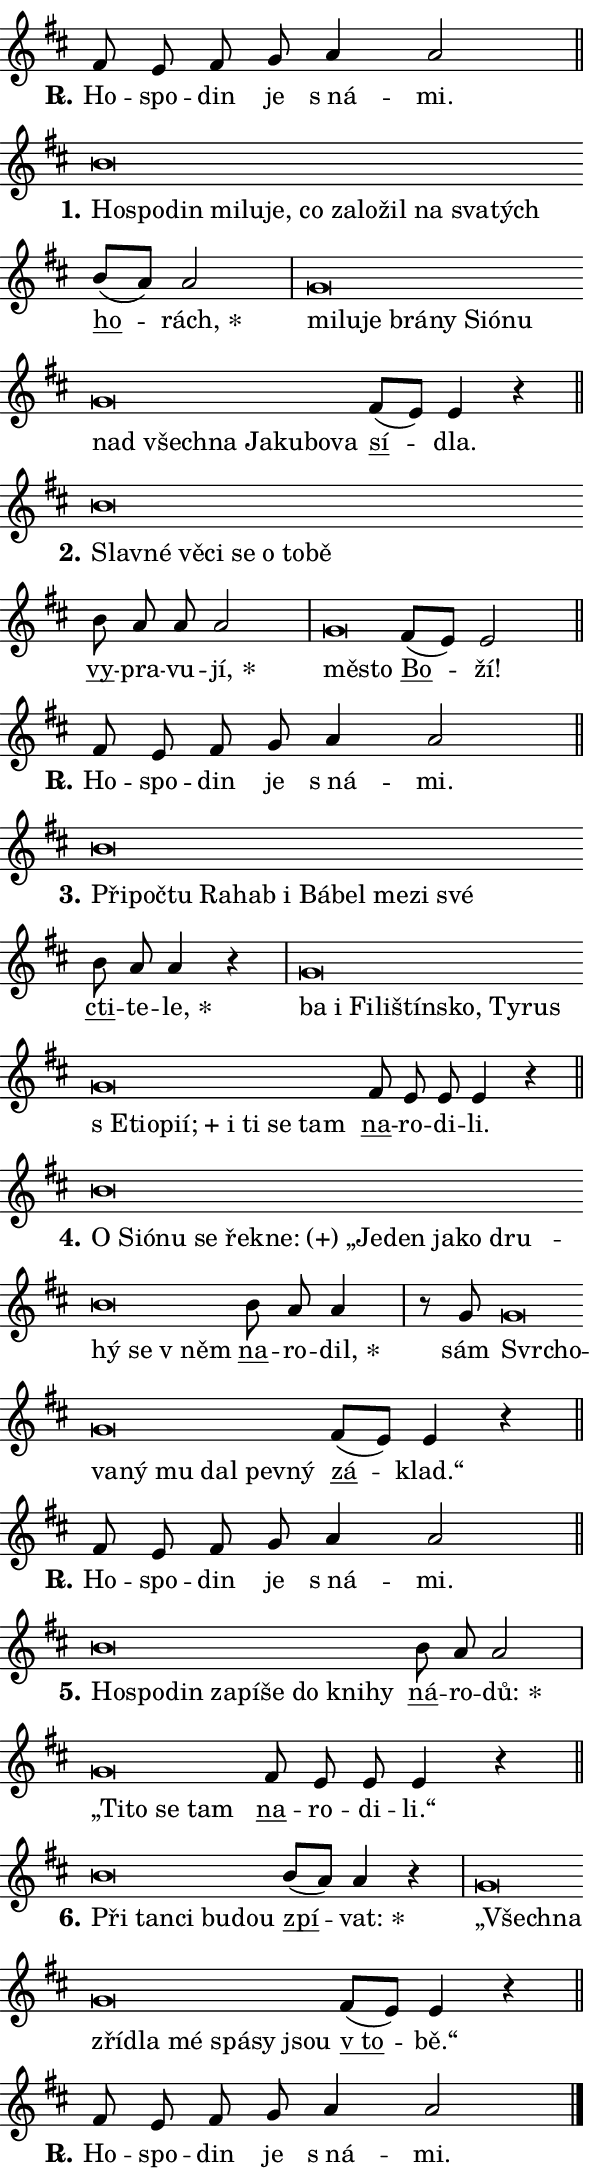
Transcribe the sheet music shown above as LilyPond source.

\version "2.24.0"
\header { tagline = "" }
\paper {
  indent = 0\cm
  top-margin = 0\cm
  right-margin = 0.13\cm % to fit lyric hyphens
  bottom-margin = 0\cm
  left-margin = 0\cm
  paper-width = 10\cm
  page-breaking = #ly:one-page-breaking
  system-system-spacing.basic-distance = #11
  score-system-spacing.basic-distance = #11
  ragged-last = ##f
}


%% Author: Thomas Morley
%% https://lists.gnu.org/archive/html/lilypond-user/2020-05/msg00002.html
#(define (line-position grob)
"Returns position of @var[grob} in current system:
   @code{'start}, if at first time-step
   @code{'end}, if at last time-step
   @code{'middle} otherwise
"
  (let* ((col (ly:item-get-column grob))
         (ln (ly:grob-object col 'left-neighbor))
         (rn (ly:grob-object col 'right-neighbor))
         (col-to-check-left (if (ly:grob? ln) ln col))
         (col-to-check-right (if (ly:grob? rn) rn col))
         (break-dir-left
           (and
             (ly:grob-property col-to-check-left 'non-musical #f)
             (ly:item-break-dir col-to-check-left)))
         (break-dir-right
           (and
             (ly:grob-property col-to-check-right 'non-musical #f)
             (ly:item-break-dir col-to-check-right))))
        (cond ((eqv? 1 break-dir-left) 'start)
              ((eqv? -1 break-dir-right) 'end)
              (else 'middle))))

#(define (tranparent-at-line-position vctor)
  (lambda (grob)
  "Relying on @code{line-position} select the relevant enry from @var{vctor}.
Used to determine transparency,"
    (case (line-position grob)
      ((end) (not (vector-ref vctor 0)))
      ((middle) (not (vector-ref vctor 1)))
      ((start) (not (vector-ref vctor 2))))))

noteHeadBreakVisibility =
#(define-music-function (break-visibility)(vector?)
"Makes @code{NoteHead}s transparent relying on @var{break-visibility}"
#{
  \override NoteHead.transparent =
    #(tranparent-at-line-position break-visibility)
#})

#(define delete-ledgers-for-transparent-note-heads
  (lambda (grob)
    "Reads whether a @code{NoteHead} is transparent.
If so this @code{NoteHead} is removed from @code{'note-heads} from
@var{grob}, which is supposed to be @code{LedgerLineSpanner}.
As a result ledgers are not printed for this @code{NoteHead}"
    (let* ((nhds-array (ly:grob-object grob 'note-heads))
           (nhds-list
             (if (ly:grob-array? nhds-array)
                 (ly:grob-array->list nhds-array)
                 '()))
           ;; Relies on the transparent-property being done before
           ;; Staff.LedgerLineSpanner.after-line-breaking is executed.
           ;; This is fragile ...
           (to-keep
             (remove
               (lambda (nhd)
                 (ly:grob-property nhd 'transparent #f))
               nhds-list)))
      ;; TODO find a better method to iterate over grob-arrays, similiar
      ;; to filter/remove etc for lists
      ;; For now rebuilt from scratch
      (set! (ly:grob-object grob 'note-heads)  '())
      (for-each
        (lambda (nhd)
          (ly:pointer-group-interface::add-grob grob 'note-heads nhd))
        to-keep))))

squashNotes = {
  \override NoteHead.X-extent = #'(-0.2 . 0.2)
  \override NoteHead.Y-extent = #'(-0.75 . 0)
  \override NoteHead.stencil =
    #(lambda (grob)
       (let ((pos (ly:grob-property grob 'staff-position)))
         (begin
           (if (< pos -7) (display "ERROR: Lower brevis then expected\n") (display ""))
           (if (<= pos -6) ly:text-interface::print ly:note-head::print))))
}
unSquashNotes = {
  \revert NoteHead.X-extent
  \revert NoteHead.Y-extent
  \revert NoteHead.stencil
}

hideNotes = \noteHeadBreakVisibility #begin-of-line-visible
unHideNotes = \noteHeadBreakVisibility #all-visible

% work-around for resetting accidentals
% https://lilypond.org/doc/v2.23/Documentation/notation/displaying-rhythms#unmetered-music
cadenzaMeasure = {
  \cadenzaOff
  \partial 1024 s1024
  \cadenzaOn
}

#(define-markup-command (accent layout props text) (markup?)
  "Underline accented syllable"
  (interpret-markup layout props
    #{\markup \override #'(offset . 4.3) \underline { #text }#}))

responsum = \markup \concat {
  "R" \hspace #-1.05 \path #0.1 #'((moveto 0 0.07) (lineto 0.9 0.8)) \hspace #0.05 "."
}

spaceSize = #0.6828661417322834 % exact space size for TeX Gyre Schola

\layout {
  \context {
    \Staff
    \remove "Time_signature_engraver"
    \override LedgerLineSpanner.after-line-breaking = #delete-ledgers-for-transparent-note-heads
  }
  \context {
    \Lyrics {
      \override LyricSpace.minimum-distance = \spaceSize
      \override LyricText.font-name = #"TeX Gyre Schola"
      \override LyricText.font-size = 1
      \override StanzaNumber.font-name = #"TeX Gyre Schola Bold"
      \override StanzaNumber.font-size = 1
    }
  }
  \context {
    \Score 
    \override NoteHead.text =
      #(lambda (grob) 
        (let ((pos (ly:grob-property grob 'staff-position)))
          #{\markup {
            \combine
              \halign #-0.55 \raise #(if (= pos -6) 0 0.5) \override #'(thickness . 2) \draw-line #'(3.2 . 0)
              \musicglyph "noteheads.sM1"
          }#}))
  }
}

% magnetic-lyrics.ily
%
%   written by
%     Jean Abou Samra <jean@abou-samra.fr>
%     Werner Lemberg <wl@gnu.org>
%
%   adapted by
%     Jiri Hon <jiri.hon@gmail.com>
%
% Version 2022-Apr-15

% https://www.mail-archive.com/lilypond-user@gnu.org/msg149350.html

#(define (Left_hyphen_pointer_engraver context)
   "Collect syllable-hyphen-syllable occurrences in lyrics and store
them in properties.  This engraver only looks to the left.  For
example, if the lyrics input is @code{foo -- bar}, it does the
following.

@itemize @bullet
@item
Set the @code{text} property of the @code{LyricHyphen} grob between
@q{foo} and @q{bar} to @code{foo}.

@item
Set the @code{left-hyphen} property of the @code{LyricText} grob with
text @q{foo} to the @code{LyricHyphen} grob between @q{foo} and
@q{bar}.
@end itemize

Use this auxiliary engraver in combination with the
@code{lyric-@/text::@/apply-@/magnetic-@/offset!} hook."
   (let ((hyphen #f)
         (text #f))
     (make-engraver
      (acknowledgers
       ((lyric-syllable-interface engraver grob source-engraver)
        (set! text grob)))
      (end-acknowledgers
       ((lyric-hyphen-interface engraver grob source-engraver)
        ;(when (not (grob::has-interface grob 'lyric-space-interface))
          (set! hyphen grob)));)
      ((stop-translation-timestep engraver)
       (when (and text hyphen)
         (ly:grob-set-object! text 'left-hyphen hyphen))
       (set! text #f)
       (set! hyphen #f)))))

#(define (lyric-text::apply-magnetic-offset! grob)
   "If the space between two syllables is less than the value in
property @code{LyricText@/.details@/.squash-threshold}, move the right
syllable to the left so that it gets concatenated with the left
syllable.

Use this function as a hook for
@code{LyricText@/.after-@/line-@/breaking} if the
@code{Left_@/hyphen_@/pointer_@/engraver} is active."
   (let ((hyphen (ly:grob-object grob 'left-hyphen #f)))
     (when hyphen
       (let ((left-text (ly:spanner-bound hyphen LEFT)))
         (when (grob::has-interface left-text 'lyric-syllable-interface)
           (let* ((common (ly:grob-common-refpoint grob left-text X))
                  (this-x-ext (ly:grob-extent grob common X))
                  (left-x-ext
                   (begin
                     ;; Trigger magnetism for left-text.
                     (ly:grob-property left-text 'after-line-breaking)
                     (ly:grob-extent left-text common X)))
                  ;; `delta` is the gap width between two syllables.
                  (delta (- (interval-start this-x-ext)
                            (interval-end left-x-ext)))
                  (details (ly:grob-property grob 'details))
                  (threshold (assoc-get 'squash-threshold details 0.2)))
             (when (< delta threshold)
               (let* (;; We have to manipulate the input text so that
                      ;; ligatures crossing syllable boundaries are not
                      ;; disabled.  For languages based on the Latin
                      ;; script this is essentially a beautification.
                      ;; However, for non-Western scripts it can be a
                      ;; necessity.
                      (lt (ly:grob-property left-text 'text))
                      (rt (ly:grob-property grob 'text))
                      (is-space (grob::has-interface hyphen 'lyric-space-interface))
                      (space (if is-space " " ""))
                      (extra-delta (if is-space spaceSize 0))
                      ;; Append new syllable.
                      (ltrt-space (if (and (string? lt) (string? rt))
                                (string-append lt space rt)
                                (make-concat-markup (list lt space rt))))
                      ;; Right-align `ltrt` to the right side.
                      (ltrt-space-markup (grob-interpret-markup
                               grob
                               (make-translate-markup
                                (cons (interval-length this-x-ext) 0)
                                (make-right-align-markup ltrt-space)))))
                 (begin
                   ;; Don't print `left-text`.
                   (ly:grob-set-property! left-text 'stencil #f)
                   ;; Set text and stencil (which holds all collected
                   ;; syllables so far) and shift it to the left.
                   (ly:grob-set-property! grob 'text ltrt-space)
                   (ly:grob-set-property! grob 'stencil ltrt-space-markup)
                   (ly:grob-translate-axis! grob (- (- delta extra-delta)) X))))))))))


#(define (lyric-hyphen::displace-bounds-first grob)
   ;; Make very sure this callback isn't triggered too early.
   (let ((left (ly:spanner-bound grob LEFT))
         (right (ly:spanner-bound grob RIGHT)))
     (ly:grob-property left 'after-line-breaking)
     (ly:grob-property right 'after-line-breaking)
     (ly:lyric-hyphen::print grob)))

squashThreshold = #0.4

\layout {
  \context {
    \Lyrics
    \consists #Left_hyphen_pointer_engraver
    \override LyricText.after-line-breaking =
      #lyric-text::apply-magnetic-offset!
    \override LyricHyphen.stencil = #lyric-hyphen::displace-bounds-first
    \override LyricText.details.squash-threshold = \squashThreshold
    \override LyricHyphen.minimum-distance = 0
    \override LyricHyphen.minimum-length = \squashThreshold
  }
}

squashText = \override LyricText.details.squash-threshold = 9999
unSquashText = \override LyricText.details.squash-threshold = \squashThreshold

leftText = \override LyricText.self-alignment-X = #LEFT
unLeftText = \revert LyricText.self-alignment-X

starOffset = #(lambda (grob) 
                (let ((x_offset (ly:self-alignment-interface::aligned-on-x-parent grob)))
                  (if (= x_offset 0) 0 (+ x_offset 1.2))))

star = #(define-music-function (syllable)(string?)
"Append star separator at the end of a syllable"
#{
  \once \override LyricText.X-offset = #starOffset
  \lyricmode { \markup {
    #syllable
    \override #'((font-name . "TeX Gyre Schola Bold")) \hspace #0.2 \lower #0.65 \larger "*"
  } }
#})

starAccent = #(define-music-function (syllable)(string?)
"Append star separator at the end of a syllable and make accent"
#{
  \once \override LyricText.X-offset = #starOffset
  \lyricmode { \markup {
    \accent #syllable
    \override #'((font-name . "TeX Gyre Schola Bold")) \hspace #0.2 \lower #0.65 \larger "*"
  } }
#})

breath = #(define-music-function (syllable)(string?)
"Append breathing indicator at the end of a syllable"
#{
  \lyricmode { \markup { #syllable "+" } }
#})

optionalBreath = #(define-music-function (syllable)(string?)
"Append optional breathing indicator at the end of a syllable"
#{
  \lyricmode { \markup { #syllable "(+)" } }
#})


\score {
    <<
        \new Voice = "melody" { \cadenzaOn \key d \major \relative { fis'8 e fis g a4 a2 \cadenzaMeasure \bar "||" \break } }
        \new Lyrics \lyricsto "melody" { \lyricmode { \set stanza = \responsum
Ho -- spo -- din je "s ná" -- mi. } }
    >>
    \layout {}
}

\score {
    <<
        \new Voice = "melody" { \cadenzaOn \key d \major \relative { \squashNotes b'\breve*1/16 \hideNotes \breve*1/16 \bar "" \breve*1/16 \bar "" \breve*1/16 \bar "" \breve*1/16 \bar "" \breve*1/16 \bar "" \breve*1/16 \bar "" \breve*1/16 \bar "" \breve*1/16 \bar "" \breve*1/16 \bar "" \breve*1/16 \bar "" \breve*1/16 \breve*1/16 \bar "" \unHideNotes \unSquashNotes \bar "" b8[( a)] a2 \cadenzaMeasure \bar "|" \squashNotes g\breve*1/16 \hideNotes \breve*1/16 \bar "" \breve*1/16 \bar "" \breve*1/16 \bar "" \breve*1/16 \bar "" \breve*1/16 \bar "" \breve*1/16 \bar "" \breve*1/16 \bar "" \breve*1/16 \bar "" \breve*1/16 \bar "" \breve*1/16 \bar "" \breve*1/16 \bar "" \breve*1/16 \bar "" \breve*1/16 \breve*1/16 \bar "" \unHideNotes \unSquashNotes \bar "" fis8[( e)] e4 r \cadenzaMeasure \bar "||" \break } }
        \new Lyrics \lyricsto "melody" { \lyricmode { \set stanza = "1."
\leftText Ho -- \squashText spo -- din mi -- lu -- je, co za -- lo -- žil na sva -- tých \unLeftText \unSquashText \markup \accent ho -- \star rách, \leftText mi -- \squashText lu -- je brá -- ny Si -- ó -- nu nad všech -- na Ja -- ku -- bo -- va \unLeftText \unSquashText \markup \accent sí -- dla. } }
    >>
    \layout {}
}

\score {
    <<
        \new Voice = "melody" { \cadenzaOn \key d \major \relative { \squashNotes b'\breve*1/16 \hideNotes \breve*1/16 \bar "" \breve*1/16 \bar "" \breve*1/16 \bar "" \breve*1/16 \bar "" \breve*1/16 \bar "" \breve*1/16 \breve*1/16 \bar "" \unHideNotes \unSquashNotes \bar "" b8 a a a2 \cadenzaMeasure \bar "|" \squashNotes g\breve*1/16 \hideNotes \breve*1/16 \bar "" \unHideNotes \unSquashNotes \bar "" fis8[( e)] e2 \cadenzaMeasure \bar "||" \break } }
        \new Lyrics \lyricsto "melody" { \lyricmode { \set stanza = "2."
\leftText Slav -- \squashText né vě -- ci se o to -- bě \unLeftText \unSquashText \markup \accent vy -- pra -- vu -- \star jí, \leftText mě -- \squashText sto \unLeftText \unSquashText \markup \accent Bo -- ží! } }
    >>
    \layout {}
}

\score {
    <<
        \new Voice = "melody" { \cadenzaOn \key d \major \relative { fis'8 e fis g a4 a2 \cadenzaMeasure \bar "||" \break } }
        \new Lyrics \lyricsto "melody" { \lyricmode { \set stanza = \responsum
Ho -- spo -- din je "s ná" -- mi. } }
    >>
    \layout {}
}

\score {
    <<
        \new Voice = "melody" { \cadenzaOn \key d \major \relative { \squashNotes b'\breve*1/16 \hideNotes \breve*1/16 \bar "" \breve*1/16 \bar "" \breve*1/16 \bar "" \breve*1/16 \bar "" \breve*1/16 \bar "" \breve*1/16 \bar "" \breve*1/16 \bar "" \breve*1/16 \bar "" \breve*1/16 \breve*1/16 \bar "" \unHideNotes \unSquashNotes \bar "" b8 a a4 r \cadenzaMeasure \bar "|" \squashNotes g\breve*1/16 \hideNotes \breve*1/16 \bar "" \breve*1/16 \bar "" \breve*1/16 \bar "" \breve*1/16 \bar "" \breve*1/16 \bar "" \breve*1/16 \bar "" \breve*1/16 \bar "" \breve*1/16 \bar "" \breve*1/16 \bar "" \breve*1/16 \bar "" \breve*1/16 \bar "" \breve*1/16 \bar "" \breve*1/16 \breve*1/16 \bar "" \unHideNotes \unSquashNotes \bar "" fis8 e e e4 r \cadenzaMeasure \bar "||" \break } }
        \new Lyrics \lyricsto "melody" { \lyricmode { \set stanza = "3."
\leftText Při -- \squashText poč -- tu Ra -- hab i Bá -- bel me -- zi své \unLeftText \unSquashText \markup \accent cti -- te -- \star le, \leftText ba \squashText i Fi -- li -- štín -- sko, Ty -- rus "s E" -- tio -- \breath "pií;" i ti se tam \unLeftText \unSquashText \markup \accent na -- ro -- di -- li. } }
    >>
    \layout {}
}

\score {
    <<
        \new Voice = "melody" { \cadenzaOn \key d \major \relative { \squashNotes b'\breve*1/16 \hideNotes \breve*1/16 \bar "" \breve*1/16 \bar "" \breve*1/16 \bar "" \breve*1/16 \bar "" \breve*1/16 \bar "" \breve*1/16 \bar "" \breve*1/16 \bar "" \breve*1/16 \bar "" \breve*1/16 \bar "" \breve*1/16 \bar "" \breve*1/16 \bar "" \breve*1/16 \bar "" \breve*1/16 \breve*1/16 \bar "" \unHideNotes \unSquashNotes \bar "" b8 a a4 \cadenzaMeasure \bar "|" r8 g8 \squashNotes g\breve*1/16 \hideNotes \breve*1/16 \bar "" \breve*1/16 \bar "" \breve*1/16 \bar "" \breve*1/16 \bar "" \breve*1/16 \bar "" \breve*1/16 \breve*1/16 \bar "" \unHideNotes \unSquashNotes \bar "" fis8[( e)] e4 r \cadenzaMeasure \bar "||" \break } }
        \new Lyrics \lyricsto "melody" { \lyricmode { \set stanza = "4."
\leftText O \squashText Si -- ó -- nu se řek -- \optionalBreath ne: „Je -- den ja -- ko dru -- hý se "v něm" \unLeftText \unSquashText \markup \accent na -- ro -- \star dil, sám \leftText Svr -- \squashText cho -- va -- ný mu dal pev -- ný \unLeftText \unSquashText \markup \accent zá -- klad.“ } }
    >>
    \layout {}
}

\score {
    <<
        \new Voice = "melody" { \cadenzaOn \key d \major \relative { fis'8 e fis g a4 a2 \cadenzaMeasure \bar "||" \break } }
        \new Lyrics \lyricsto "melody" { \lyricmode { \set stanza = \responsum
Ho -- spo -- din je "s ná" -- mi. } }
    >>
    \layout {}
}

\score {
    <<
        \new Voice = "melody" { \cadenzaOn \key d \major \relative { \squashNotes b'\breve*1/16 \hideNotes \breve*1/16 \bar "" \breve*1/16 \bar "" \breve*1/16 \bar "" \breve*1/16 \bar "" \breve*1/16 \bar "" \breve*1/16 \bar "" \breve*1/16 \breve*1/16 \bar "" \unHideNotes \unSquashNotes \bar "" b8 a a2 \cadenzaMeasure \bar "|" \squashNotes g\breve*1/16 \hideNotes \breve*1/16 \bar "" \breve*1/16 \breve*1/16 \bar "" \unHideNotes \unSquashNotes \bar "" fis8 e e e4 r \cadenzaMeasure \bar "||" \break } }
        \new Lyrics \lyricsto "melody" { \lyricmode { \set stanza = "5."
\leftText Ho -- \squashText spo -- din za -- pí -- še do kni -- hy \unLeftText \unSquashText \markup \accent ná -- ro -- \star dů: \leftText „Ti -- \squashText to se tam \unLeftText \unSquashText \markup \accent na -- ro -- di -- li.“ } }
    >>
    \layout {}
}

\score {
    <<
        \new Voice = "melody" { \cadenzaOn \key d \major \relative { \squashNotes b'\breve*1/16 \hideNotes \breve*1/16 \bar "" \breve*1/16 \bar "" \breve*1/16 \breve*1/16 \bar "" \unHideNotes \unSquashNotes \bar "" b8[( a)] a4 r \cadenzaMeasure \bar "|" \squashNotes g\breve*1/16 \hideNotes \breve*1/16 \bar "" \breve*1/16 \bar "" \breve*1/16 \bar "" \breve*1/16 \bar "" \breve*1/16 \bar "" \breve*1/16 \breve*1/16 \bar "" \unHideNotes \unSquashNotes \bar "" fis8[( e)] e4 r \cadenzaMeasure \bar "||" \break } }
        \new Lyrics \lyricsto "melody" { \lyricmode { \set stanza = "6."
\leftText Při \squashText tan -- ci bu -- dou \unLeftText \unSquashText \markup \accent zpí -- \star vat: \leftText „Všech -- \squashText na zří -- dla mé spá -- sy jsou \unLeftText \unSquashText \markup \accent "v to" -- bě.“ } }
    >>
    \layout {}
}

\score {
    <<
        \new Voice = "melody" { \cadenzaOn \key d \major \relative { fis'8 e fis g a4 a2 \cadenzaMeasure \bar "||" \break } \bar "|." }
        \new Lyrics \lyricsto "melody" { \lyricmode { \set stanza = \responsum
Ho -- spo -- din je "s ná" -- mi. } }
    >>
    \layout {}
}
